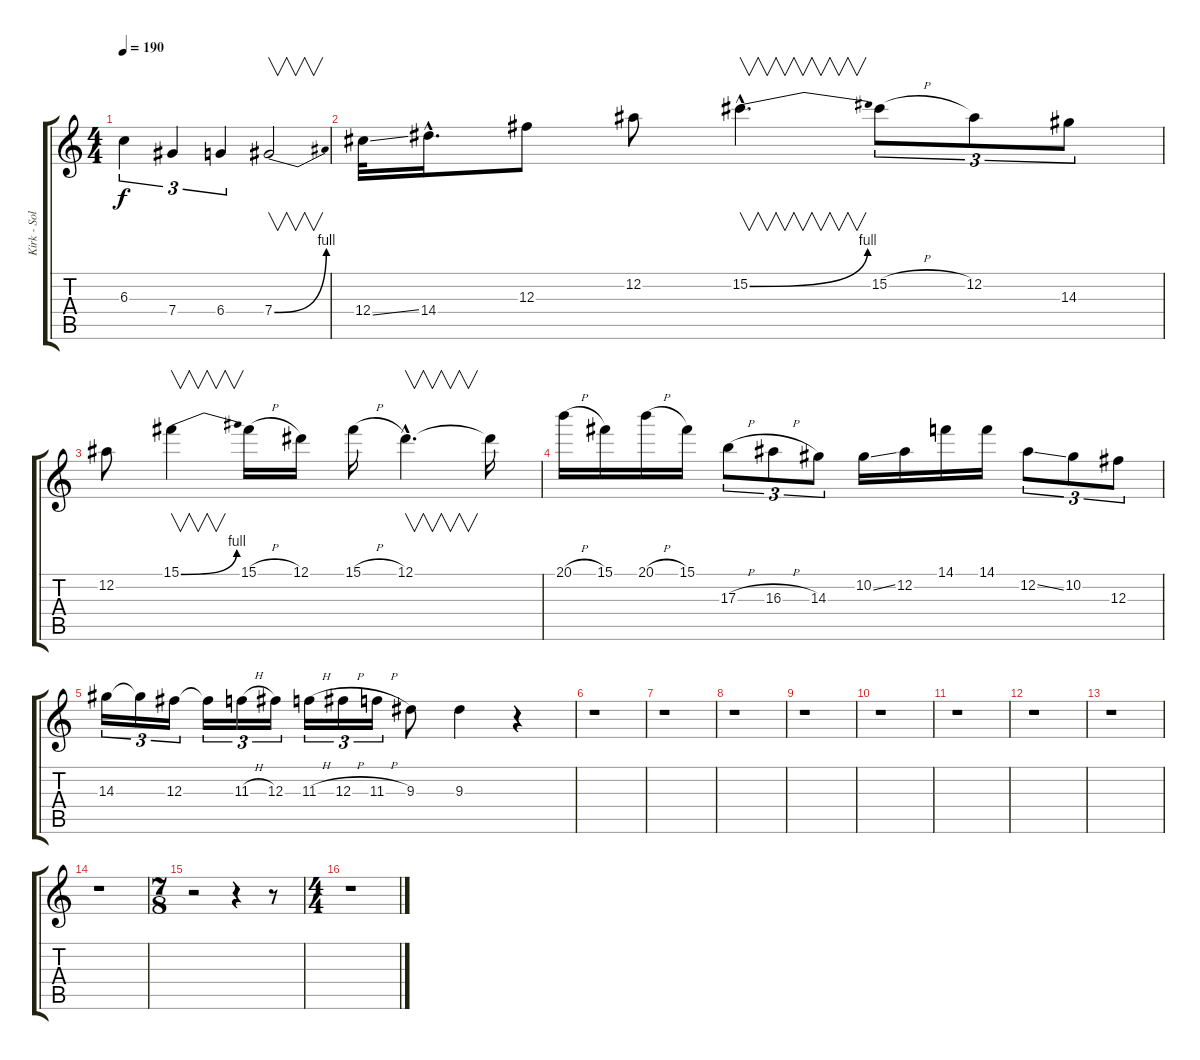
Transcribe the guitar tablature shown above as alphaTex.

\track ("Kirk - Solo " "Kirk - Sol") {instrument overdrivenguitar}
\staff {score tabs}
\tuning (Eb4 Bb3 Gb3 Db3 Ab2 Eb2) {hide}
\ts (4 4)
\tempo 190
\clef g2
\ks c
6.3.4{tu (3 2) dy f} 7.4.4{tu (3 2)} 6.4.4{tu (3 2)} 7.4{be (bend 0 0 60 4)}.2{v} |
12.4{ss}.32 14.4{hac}.16{d} 12.3.8 12.2.8 15.2{be (bend 0 0 60 4) hac}.4{v d} 15.2{h}.8{tu (3 2)} 12.2.8{tu (3 2)} 14.3.8{tu (3 2)} |
12.2.8 15.1{be (bend 0 0 60 4)}.4{v} 15.1{h}.16 12.1.16 15.1{h}.16 12.1{hac}.4{v d} 12.1{t}.16 |
20.1{h}.16 15.1.16 20.1{h}.16 15.1.16 17.3{h}.8{tu (3 2)} 16.3{h}.8{tu (3 2)} 14.3.8{tu (3 2)} 10.2{ss}.16 12.2.16 14.1.16 14.1.16 12.2{ss}.8{tu (3 2)} 10.2.8{tu (3 2)} 12.3.8{tu (3 2)} |
14.3.16{tu (3 2)} 14.3{t}.16{tu (3 2)} 12.3.16{tu (3 2)} 12.3{t}.16{tu (3 2)} 11.3{h}.16{tu (3 2)} 12.3.16{tu (3 2)} 11.3{h}.16{tu (3 2)} 12.3{h}.16{tu (3 2)} 11.3{h}.16{tu (3 2)} 9.3.8 9.3.4 r.4 |
r.1 |
r.1 |
r.1 |
r.1 |
r.1 |
r.1 |
r.1 |
r.1 |
r.1 |
\ts (7 8)
r.2 r.4 r.8 |
\ts (4 4)
r.1
